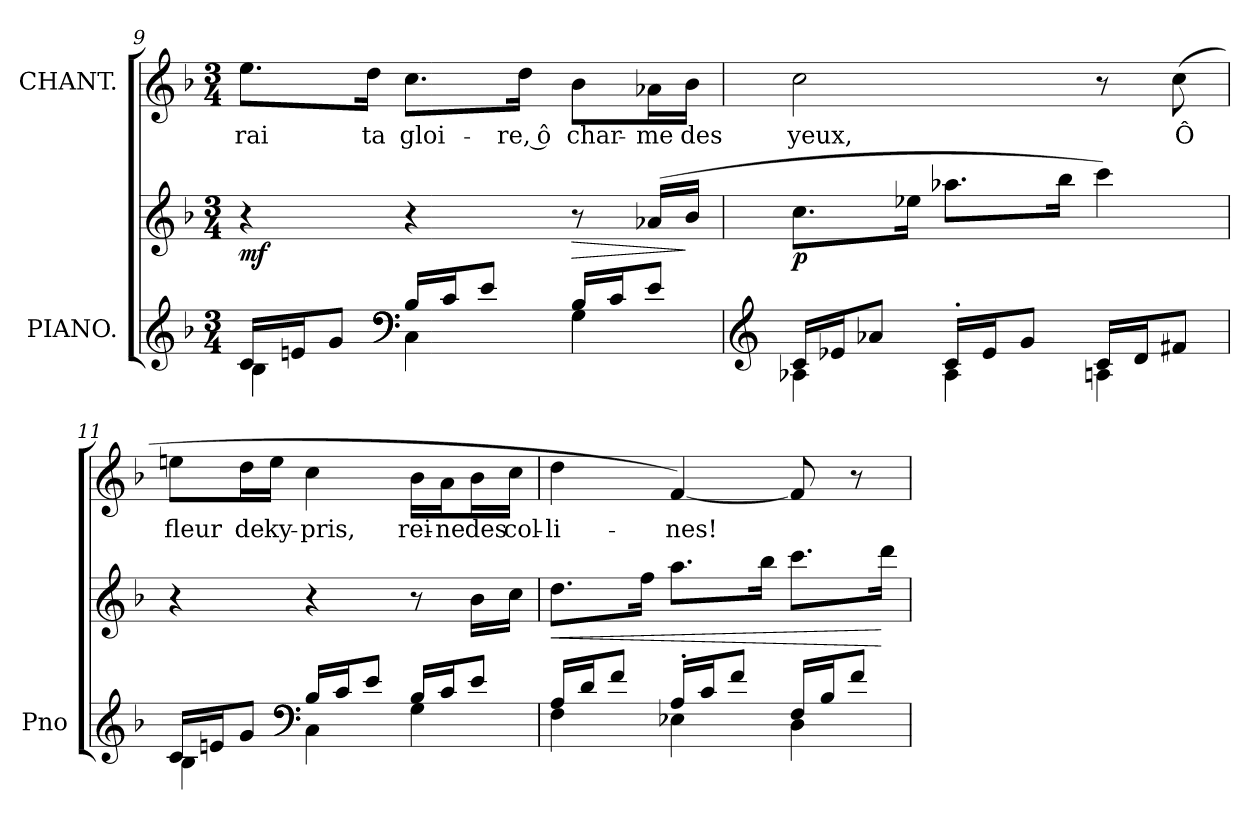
**kern	**kern	**dynam	**kern	**text	**dynam
*part2	*part2	*part2	*part1	*part1	*part1
*staff3	*staff2	*staff2/3	*staff1	*staff1	*staff1
*I"PIANO.	*	*	*I"CHANT.	*	*
*I'Pno	*	*	*	*	*
*clefG2	*clefG2	*	*clefG2	*	*
*k[b-]	*k[b-]	*	*k[b-]	*	*
*M3/4	*M3/4	*	*M3/4	*	*
=9	=9	=9	=9	=9	=9
*^	*	*	*	*	*
!	!	!	!LO:DY:b	!	!	!
16c/LL	4B-\	4r	mf	8.ee\L	-rai	.
16en/J	.	.	.	.	.	.
8g/J	.	.	.	.	.	.
.	.	.	.	16dd\Jk	ta	.
*clefF4	*	*	*	*	*	*
16B-/LL	4C\	4r	.	8.cc\L	gloi-	.
16c/J	.	.	.	.	.	.
8e/J	.	.	.	.	.	.
.	.	.	.	16dd\Jk	-re, ô	.
!	!	!	!LO:HP:b	!	!	!
16B-/LL	4G\	8r	>	8b-\L	char-	.
16c/J	.	.	.	.	.	.
8e/J	.	(>16a-X/LL	.	16a-X\L	-me	.
.	.	16b-/JJ	]	16b-\JJ	des	.
=10	=10	=10	=10	=10	=10	=10
*clefG2	*	*	*	*	*	*
!	!	!	!LO:DY:b	!	!	!
16c/LL	4A-X\	8.cc\L	p	2cc\	yeux,	.
16e-X/J	.	.	.	.	.	.
8a-X/J	.	.	.	.	.	.
.	.	16ee-X\Jk	.	.	.	.
16c'/LL	4A-\	8.aa-X\L	.	.	.	.
16e-/J	.	.	.	.	.	.
8g/J	.	.	.	.	.	.
.	.	16bb-\Jk	.	.	.	.
16c/LL	4An\	4ccc\)	.	8r	.	.
16d/J	.	.	.	.	.	.
!	!	!	!	!	!	!LO:DY:a
!	!	!	!	!	!	!LO:DY:n=1:a
8f#X/J	.	.	.	(8cc\	Ô	mf other-dynamics
=11	=11	=11	=11	=11	=11	=11
16c/LL	4B-\	4r	.	8een\L	fleur	.
16en/J	.	.	.	.	.	.
8g/J	.	.	.	16dd\L	de	.
.	.	.	.	16ee\JJ	ky-	.
*clefF4	*	*	*	*	*	*
16B-/LL	4C\	4r	.	4cc\	-pris,	.
16c/J	.	.	.	.	.	.
8e/J	.	.	.	.	.	.
16B-/LL	4G\	8r	.	16b-\LL	rei-	.
16c/J	.	.	.	16a\J	-ne	.
8e/J	.	16b-\LL	.	16b-\L	des	.
.	.	16cc\JJ	.	16cc\JJ	col-	.
=12	=12	=12	=12	=12	=12	=12
!	!	!	!LO:HP:b	!	!	!
16A/LL	4F\	8.dd\L	<	4dd\	-li-	.
16d/J	.	.	.	.	.	.
8f/J	.	.	.	.	.	.
.	.	16ff\Jk	.	.	.	.
16A'/LL	4E-X\	8.aa\L	.	[4f/)	-nes!	.
16c/J	.	.	.	.	.	.
8f/J	.	.	.	.	.	.
.	.	16bb-\Jk	.	.	.	.
16F/LL	4D\	8.ccc\L	.	8f/]	.	.
16B-/J	.	.	.	.	.	.
8f/J	.	.	.	8r	.	.
.	.	16ddd\Jk	[	.	.	.
*v	*v	*	*	*	*	*
=	=	=	=	=	=
*-	*-	*-	*-	*-	*-
